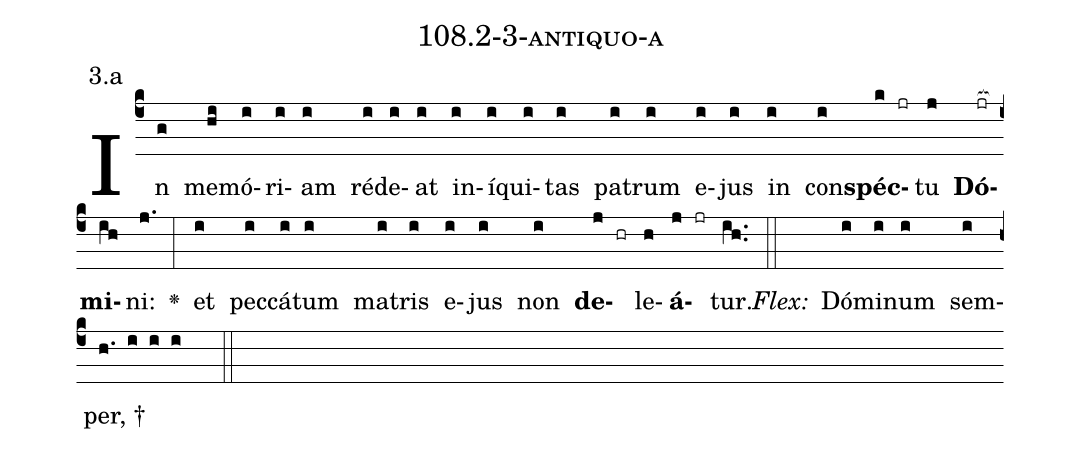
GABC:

name: 108.2-3-antiquo-a;
annotation: 3.a;
%%
(c4)In(g) me(hi)mó(i)ri(i)am(i) réd(i)e(i)at(i) in(i)í(i)qui(i)tas(i) pa(i)trum(i) e(i)jus(i) in(i) con(i)<b>spéc</b>(k jr)tu(j) <b>Dó</b>(jr[ocb:1{])<b>mi</b>(ih[ocb:0}])ni:(j.) <v>\greheightstar</v>(:) et(i) pec(i)cá(i)tum(i) ma(i)tris(i) e(i)jus(i) non(i) <b>de</b>(j hr)le(h)<b>á</b>(j jr)tur.(ih..) (::)
<i>Flex:</i>()  Dó(i)mi(i)num(i) sem(i)per, †(h. i i i  ::)

%E(i) u(i) o(j) u(h) a(j) e.(ih..) (::)
